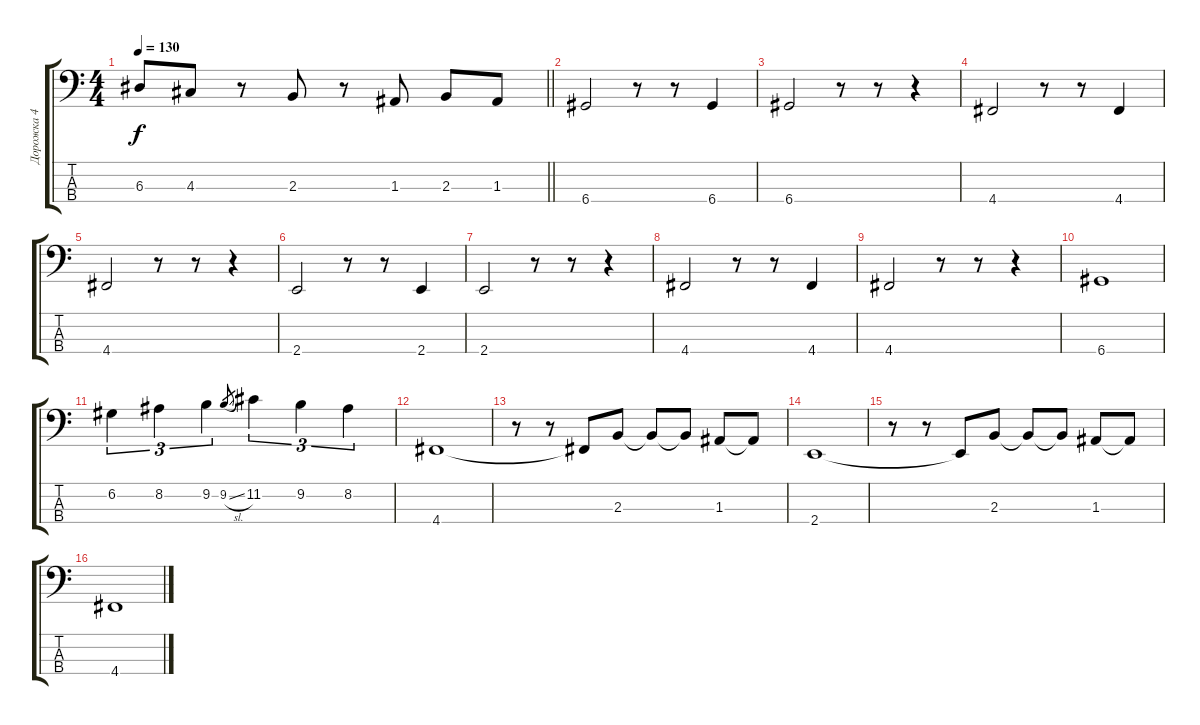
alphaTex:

\track ("Дорожка 4" "Дорожка 4") {instrument slapbass1}
\staff {score tabs}
\tuning (G2 D2 A1 D1) {hide}
\ts (4 4)
\tempo 130
\clef f4
\barLineRight lightlight
\ks c
6.3.8{dy f} 4.3.8 r.8 2.3.8 r.8 1.3.8 2.3.8 1.3.8 |
6.4.2 r.8 r.8 6.4.4 |
6.4.2 r.8 r.8 r.4 |
4.4.2 r.8 r.8 4.4.4 |
4.4.2 r.8 r.8 r.4 |
2.4.2 r.8 r.8 2.4.4 |
2.4.2 r.8 r.8 r.4 |
4.4.2 r.8 r.8 4.4.4 |
4.4.2 r.8 r.8 r.4 |
6.4.1 |
6.2.4{tu (3 2)} 8.2.4{tu (3 2)} 9.2.4{tu (3 2)} 9.2{sl}.8{gr} 11.2.4{tu (3 2)} 9.2.4{tu (3 2)} 8.2.4{tu (3 2)} |
4.4.1 |
r.8 r.8 4.4{t}.8 2.3.8 2.3{t}.8 2.3{t}.8 1.3.8 1.3{t}.8 |
2.4.1 |
r.8 r.8 2.4{t}.8 2.3.8 2.3{t}.8 2.3{t}.8 1.3.8 1.3{t}.8 |
4.4.1
